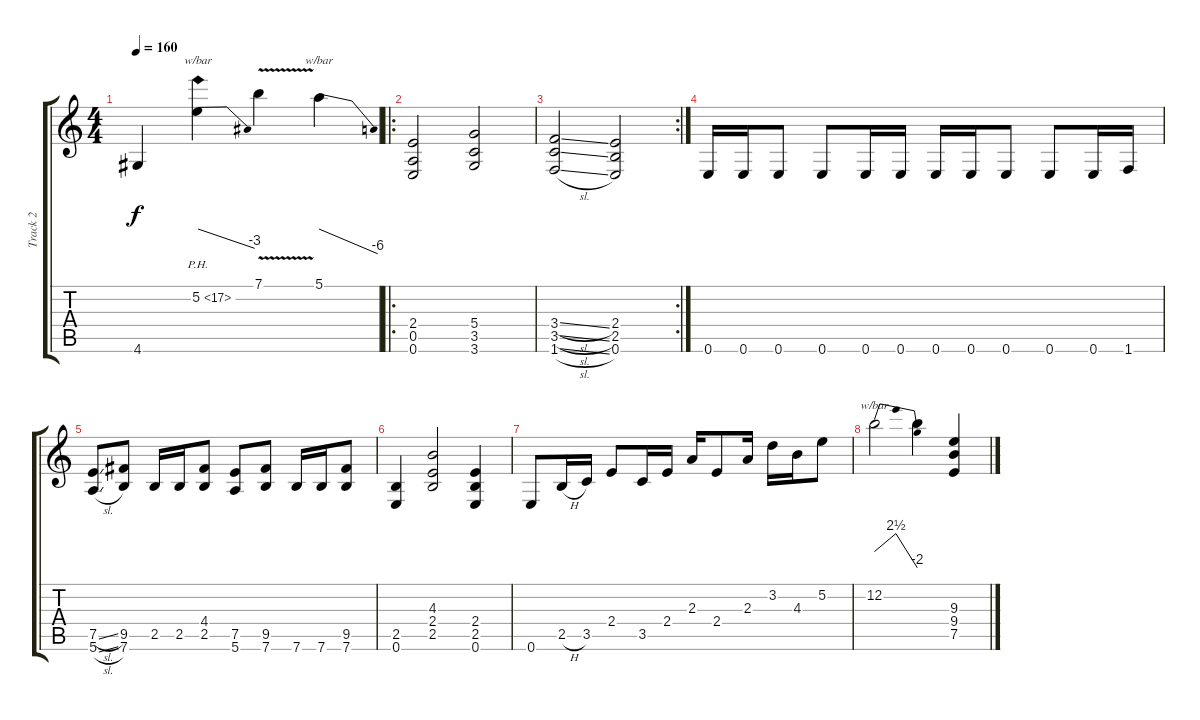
\track ("Track 2" "Track 2") {instrument distortionguitar}
\staff {score tabs}
\tuning (E4 B3 G3 D3 A2 E2) {hide}
\ts (4 4)
\tempo 160
\clef g2
\ks c
4.6{t}.4{dy f} 5.2{ph 12}.4{tbe (dive default 0 0 60 -12)} 7.1{v}.4 5.1.4{tbe (dive default 0 0 60 -24)} |
\ro
(2.4 0.5 0.6).2 (5.4 3.5 3.6).2 |
\rc 2
(3.4{sl} 3.5{sl} 1.6{sl}).2 (2.4 2.5 0.6).2 |
0.6.16 0.6.16 0.6.8 0.6.8 0.6.16 0.6.16 0.6.16 0.6.16 0.6.8 0.6.8 0.6.16 1.6.16 |
(7.5{sl} 5.6{sl}).8 (9.5 7.6).8 2.5.16 2.5.16 (4.4 2.5).8 (7.5 5.6).8 (9.5 7.6).8 7.6.16 7.6.16 (9.5 7.6).8 |
(2.5 0.6).4 (4.3 2.4 2.5).2 (2.4 2.5 0.6).4 |
0.6.8 2.5{h}.16 3.5.16 2.4.8 3.5.16 2.4.16 2.3.16 2.4.8 2.3.16 3.2.16 4.3.16 5.2.8 |
12.2.2{tbe (dip default 0 0 50 10 60 -8)} 12.2{t}.4 (9.3 9.4 7.5).4
